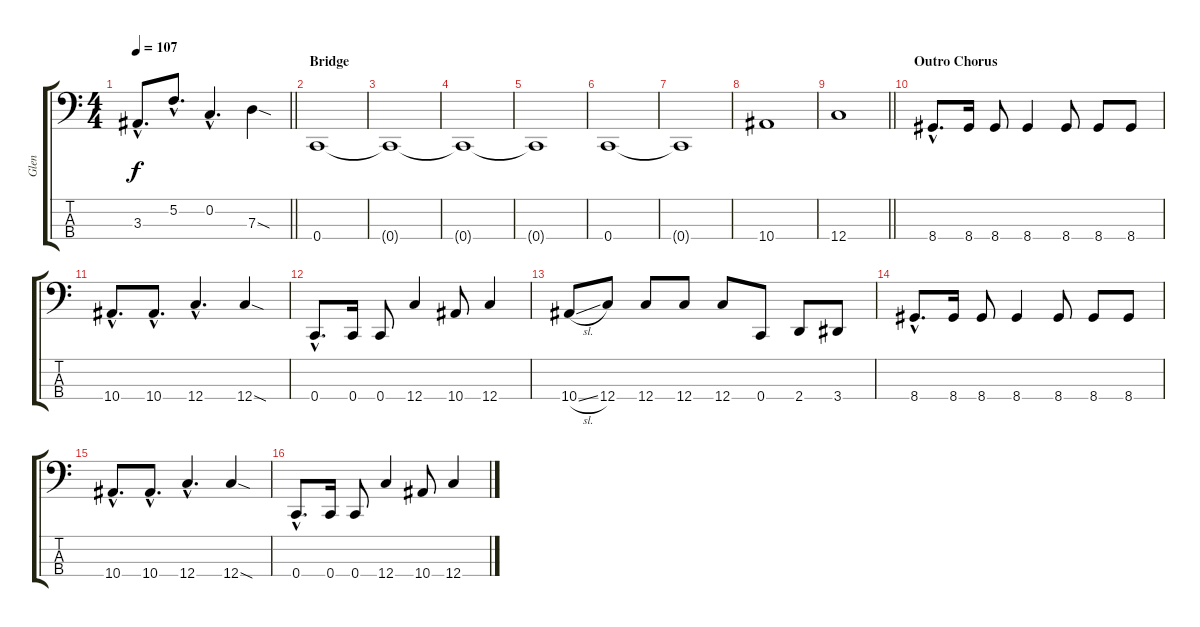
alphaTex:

\track ("Glen" "Glen") {instrument electricbassfinger}
\staff {score tabs}
\tuning (F2 C2 G1 C1) {hide}
\ts (4 4)
\tempo 107
\clef f4
\barLineRight lightlight
\ks c
3.3{hac}.8{d dy f} 5.2{hac}.8{d} 0.2{hac}.4{d} 7.3{sod}.4 |
\section ("" "Bridge")
0.4.1 |
0.4{t}.1 |
0.4{t}.1 |
0.4{t}.1 |
0.4.1 |
0.4{t}.1 |
10.4.1 |
\barLineRight lightlight
12.4.1 |
\section ("" "Outro Chorus")
8.4{hac}.8{d instrument acousticguitarnylon} 8.4.16 8.4.8 8.4.4 8.4.8 8.4.8 8.4.8 |
10.4{hac}.8{d} 10.4{hac}.8{d} 12.4{hac}.4{d} 12.4{sod}.4 |
0.4{hac}.8{d} 0.4.16 0.4.8 12.4.4 10.4.8 12.4.4 |
10.4{sl}.8 12.4.8 12.4.8 12.4.8 12.4.8 0.4.8 2.4.8 3.4.8 |
8.4{hac}.8{d} 8.4.16 8.4.8 8.4.4 8.4.8 8.4.8 8.4.8 |
10.4{hac}.8{d} 10.4{hac}.8{d} 12.4{hac}.4{d} 12.4{sod}.4 |
0.4{hac}.8{d} 0.4.16 0.4.8 12.4.4 10.4.8 12.4.4
